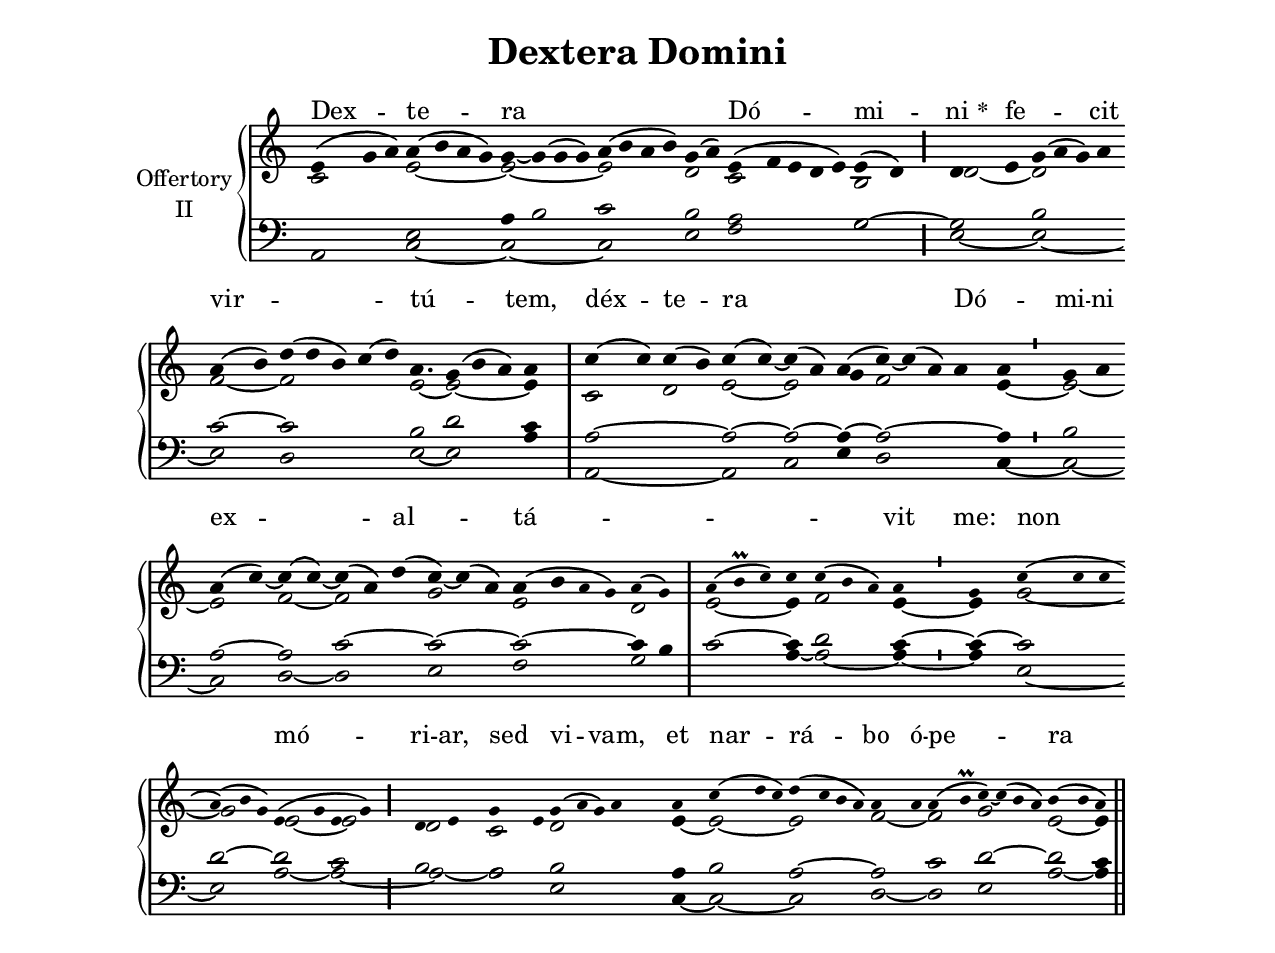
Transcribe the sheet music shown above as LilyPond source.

\version "2.18"
\include "gregorian.ly"
\include "noh2.ily"


%Page reference: page i.130
%(volume.page)

global = {
 \key a \minor
 \cadenzaOn 
}

\header {
  title = \markup \center-column {"Dextera Domini" \vspace #1 }
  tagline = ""
  composer = ""
}

\paper {
 #(include-special-characters)
  oddHeaderMarkup = \markup \fill-line {
    \line {}
    \center-column {
      \on-the-fly #first-page     " "
      \on-the-fly #not-first-page "Dextera Domini"
    }
    \line { \on-the-fly #print-page-number-check-first \fromproperty #'page:page-number-string }
  }
  evenHeaderMarkup = \markup \fill-line {
    \line { \on-the-fly #print-page-number-check-first \fromproperty #'page:page-number-string }
    \center-column { "Dextera Domini" }
    \line {}
  }
}

chantText = \lyricmode {
Dex -- te -- ra _ _ Dó -- mi -- ni 
\set stanza = " * " 
fe -- _ cit vir -- _ _ tú -- _ tem, 
déx -- te -- ra _ Dó -- _ mi -- ni ex -- al -- tá -- _ _ _ _ vit me: 
non mó -- ri -- ar, sed _ vi -- vam, 
et nar -- rá -- bo ó -- pe -- ra _ _ Dó -- mi -- ni. _ _ }

chantMusic = {
\tieDown   e'4 ( g'4 a'4) a'4 ( b'4 a'4 g'4) g'4 ~ g'4 ( g'4 g'4) a'4 ( b'4 a'4 b'4) g'4 ( a'4) e'4 ( f'4 e'4 d'4 e'4) e'4 ( d'4) \divisioMaior
 d'4 e'4 g'4 ( a'4 g'4) a'4 \forceBreak
 a'4 ( b'4) d''4 ( d''4 b'4) c''4 ( d''4) a'4. g'4 ( b'4 a'4) a'4 \divisioMaxima
 c''4 ( c''4) c''4 ( b'4) c''4 ( c''4) ~ c''4 ( a'4) a'4 ( c''4) ~ c''4 ( a'4) a'4 a'4 \divisioMinima
 g'4 a'4 \forceBreak
 a'4 ( c''4) ~ c''4 ( c''4) ~ c''4 ( a'4) d''4 ( c''4) ~ c''4 ( a'4) a'4 ( b'4 \tiny a' g' 4) a'4 ( g'4) \divisioMaxima
 a'4 ( b'\prall c''4) c''4 c''4 ( b'4 a'4) a'4 \divisioMinima
 g'4 c''4 ( c''4 c''4 \forceBreak
) a'4 ( b'4 g'4) e'4 ( g'4 e'4 g'4) \divisioMaior
 d'4 e'4 g'4 e'4 g'4 ( a'4 g'4) a'4 a'4 c''4 ( d''4 c''4) d''4 ( c''4 b'4 a'4) a'4 a'4 a'4 ( b'\prall c''4) ~ c''4 ( b'4 a'4) b'4 ( b'4 a'4) \finalis

}

altoMusic = {
c'2*3/2 e'2*4/2 ~ e'2*4/2 ~ e'2*4/2 d'2 c'2*5/2 b2 \divisioMaior
d'2 ~ d'2*4/2 f'2 ~ f'2*5/2 e'2*3/4 ~ e'2*3/2 ~ e'4 \divisioMaxima
c'2 d'2 e'2 ~ e'2 g'4 f'2*4/2 e'4 ~ \divisioMinima
e'2 ~ e'2 f'2 ~ f'2*3/2 g'2*3/2 e'2*4/2 d'2 \divisioMaxima
e'2*3/2 ~ e'4 f'2*3/2 e'4 ~ \divisioMinima
e'4 g'2*3/2 ~ g'2*3/2 e'2 ~ e'2 \divisioMaior
d'2 c'2 d'2*4/2 e'4 ~ e'2*3/2 ~ e'2*4/2 f'2 ~ f'2 g'2*4/2 e'2 ~ e'4 \finalis
}

tenorMusic = {
r2*3/2 e2*4/2 a4 b2*3/2 c'2*4/2 b2 a2*5/2 g2 ~ \divisioMaior
g2 b2*4/2 c'2 ~ c'2*5/2 b2*3/4 d'2*3/2 c'4 \divisioMaxima
a2*4/2 ~ a2 ~ a2 ~ a4 ~ a2*4/2 ~ a4 \divisioMinima
b2 a2 ~ a2 c'2*3/2 ~ c'2*3/2 ~ c'2*4/2 ~ c'4 b4 \divisioMaxima
c'2*3/2 ~ c'4 d'2*3/2 c'4 ~ \divisioMinima
c'4 ~ c'2*3/2 d'2*3/2 ~ d'2 c'2 \divisioMaior
b2 a2 b2*4/2 a4 b2*3/2 a2*4/2 ~ a2 c'2 d'2*4/2 ~ d'2 c'4 \finalis
}

bassMusic = {
a,2*3/2 c2*4/2 ~ c2*4/2 ~ c2*4/2 e2 f2*5/2 g2 \divisioMaior
e2 ~ e2*4/2 ~ e2 d2*5/2 e2*3/4 ~ e2*3/2 a4 \divisioMaxima
a,2*4/2 ~ a,2 c2 e4 d2*4/2 c4 ~ \divisioMinima
c2 ~ c2 d2 ~ d2*3/2 e2*3/2 f2*4/2 g2 \divisioMaxima
r2*3/2 a4 ~ a2*3/2 ~ a4 ~ \divisioMinima
a4 e2*3/2 ~ e2*3/2 a2 ~ a2 ~ \divisioMaior
a2 ~ a2 e2*4/2 c4 ~ c2*3/2 ~ c2*4/2 d2 ~ d2 e2*4/2 a2 ~ a4 \finalis
}

voiceLines = {
\voiceLineStyle


}

\score{
  <<
    \new GrandStaff <<
      \set GrandStaff.autoBeaming = ##f
      \set GrandStaff.instrumentName = \markup \center-column {
        "Offertory"
        "II"
      }
      \new Staff = up <<
        \new Voice = "chant" {
          \voiceOne \global \chantMusic
        }
        \new Voice {
          \voiceTwo \global \altoMusic
        }
      >>

      \new Staff = down <<
        \clef bass
        \new Voice {
          \voiceOne \global \tenorMusic
        }
        \new Voice {
          \voiceTwo \global \bassMusic
        }
	\new Voice {
        \voiceThree \global \voiceLines
        }
      >>
    >>
    \new Lyrics \lyricsto chant {
      \chantText
    }
  >>
  \layout{
  }
  \midi{
    \tempo 4 = 125
  }
}
